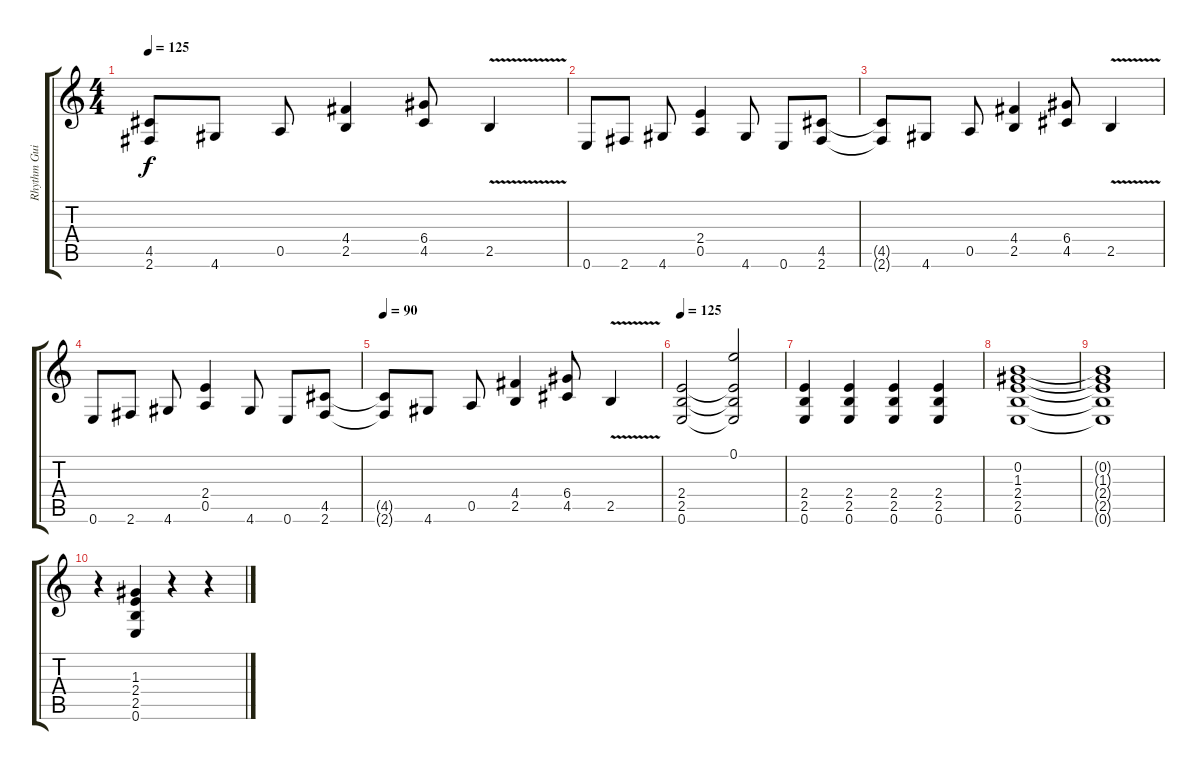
\track ("Rhythm Guitar" "Rhythm Gui") {instrument distortionguitar}
\staff {score tabs}
\tuning (E4 B3 G3 D3 A2 E2) {hide}
\ts (4 4)
\tempo 125
\clef g2
\ks c
(4.5{t} 2.6{t}).8{dy f} 4.6.8 0.5.8 (4.4 2.5).4 (6.4 4.5).8 2.5{v}.4 |
0.6.8 2.6.8 4.6.8 (2.4 0.5).4 4.6.8 0.6.8 (4.5 2.6).8 |
(4.5{t} 2.6{t}).8 4.6.8 0.5.8 (4.4 2.5).4 (6.4 4.5).8 2.5{v}.4 |
0.6.8 2.6.8 4.6.8 (2.4 0.5).4 4.6.8 0.6.8 (4.5 2.6).8 |
\tempo 90
(4.5{t} 2.6{t}).8 4.6.8 0.5.8 (4.4 2.5).4 (6.4 4.5).8 2.5{v}.4 |
\tempo 125
(2.4 2.5 0.6).2 (0.1 2.4{t} 2.5{t} 0.6{t}).2 |
(2.4 2.5 0.6).4 (2.4 2.5 0.6).4 (2.4 2.5 0.6).4 (2.4 2.5 0.6).4 |
(0.2 1.3 2.4 2.5 0.6).1 |
(0.2{t} 1.3{t} 2.4{t} 2.5{t} 0.6{t}).1 |
r.4 (1.3 2.4 2.5 0.6).4 r.4 r.4
